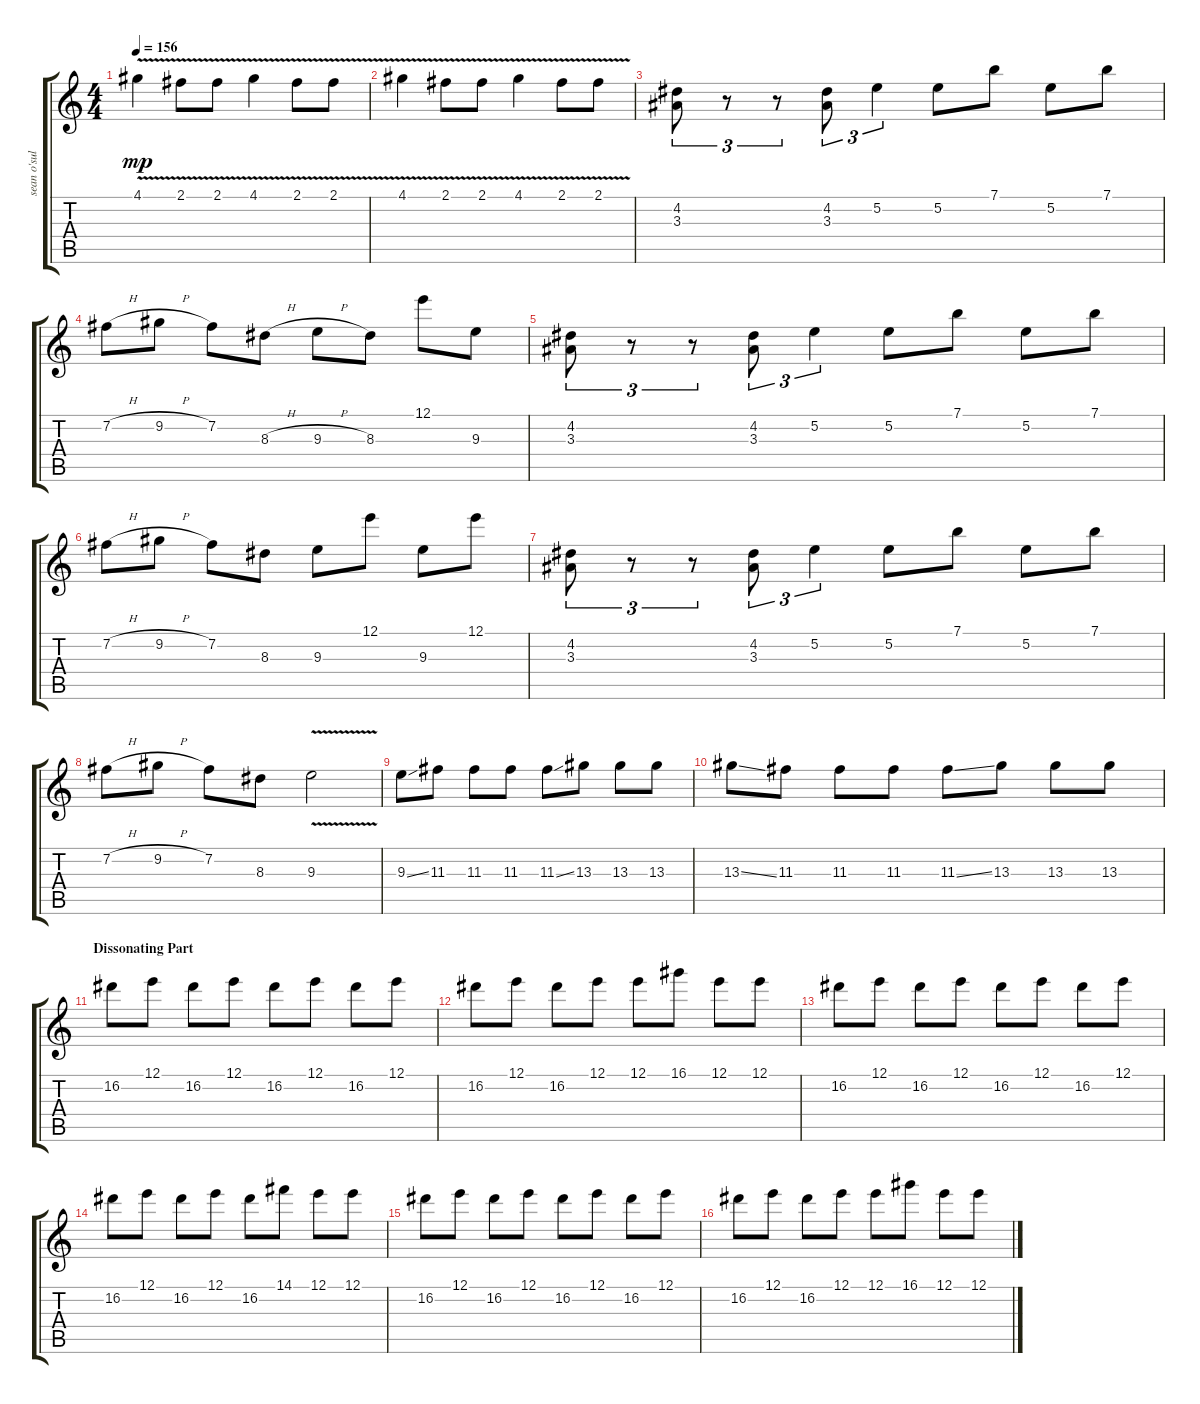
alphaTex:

\track ("sean o'sullivan" "sean o'sul") {instrument distortionguitar}
\staff {score tabs}
\tuning (E4 B3 G3 D3 A2 D2) {hide}
\ts (4 4)
\tempo 156
\clef g2
\ks c
4.1{v}.4{dy mp} 2.1{v}.8 2.1{v}.8 4.1{v}.4 2.1{v}.8 2.1{v}.8 |
4.1{v}.4 2.1{v}.8 2.1{v}.8 4.1{v}.4 2.1{v}.8 2.1{v}.8 |
(4.2 3.3).8{tu (3 2)} r.8{tu (3 2)} r.8{tu (3 2)} (4.2 3.3).8{tu (3 2)} 5.2.4{tu (3 2)} 5.2.8 7.1.8 5.2.8 7.1.8 |
7.2{h}.8 9.2{h}.8 7.2.8 8.3{h}.8 9.3{h}.8 8.3.8 12.1.8 9.3.8 |
(4.2 3.3).8{tu (3 2)} r.8{tu (3 2)} r.8{tu (3 2)} (4.2 3.3).8{tu (3 2)} 5.2.4{tu (3 2)} 5.2.8 7.1.8 5.2.8 7.1.8 |
7.2{h}.8 9.2{h}.8 7.2.8 8.3.8 9.3.8 12.1.8 9.3.8 12.1.8 |
(4.2 3.3).8{tu (3 2)} r.8{tu (3 2)} r.8{tu (3 2)} (4.2 3.3).8{tu (3 2)} 5.2.4{tu (3 2)} 5.2.8 7.1.8 5.2.8 7.1.8 |
7.2{h}.8 9.2{h}.8 7.2.8 8.3.8 9.3{v}.2 |
9.3{ss}.8 11.3.8 11.3.8 11.3.8 11.3{ss}.8 13.3.8 13.3.8 13.3.8 |
13.3{ss}.8 11.3.8 11.3.8 11.3.8 11.3{ss}.8 13.3.8 13.3.8 13.3.8 |
\section ("" "Dissonating Part")
16.2.8 12.1.8 16.2.8 12.1.8 16.2.8 12.1.8 16.2.8 12.1.8 |
16.2.8 12.1.8 16.2.8 12.1.8 12.1.8 16.1.8 12.1.8 12.1.8 |
16.2.8 12.1.8 16.2.8 12.1.8 16.2.8 12.1.8 16.2.8 12.1.8 |
16.2.8 12.1.8 16.2.8 12.1.8 16.2.8 14.1.8 12.1.8 12.1.8 |
16.2.8 12.1.8 16.2.8 12.1.8 16.2.8 12.1.8 16.2.8 12.1.8 |
16.2.8 12.1.8 16.2.8 12.1.8 12.1.8 16.1.8 12.1.8 12.1.8
